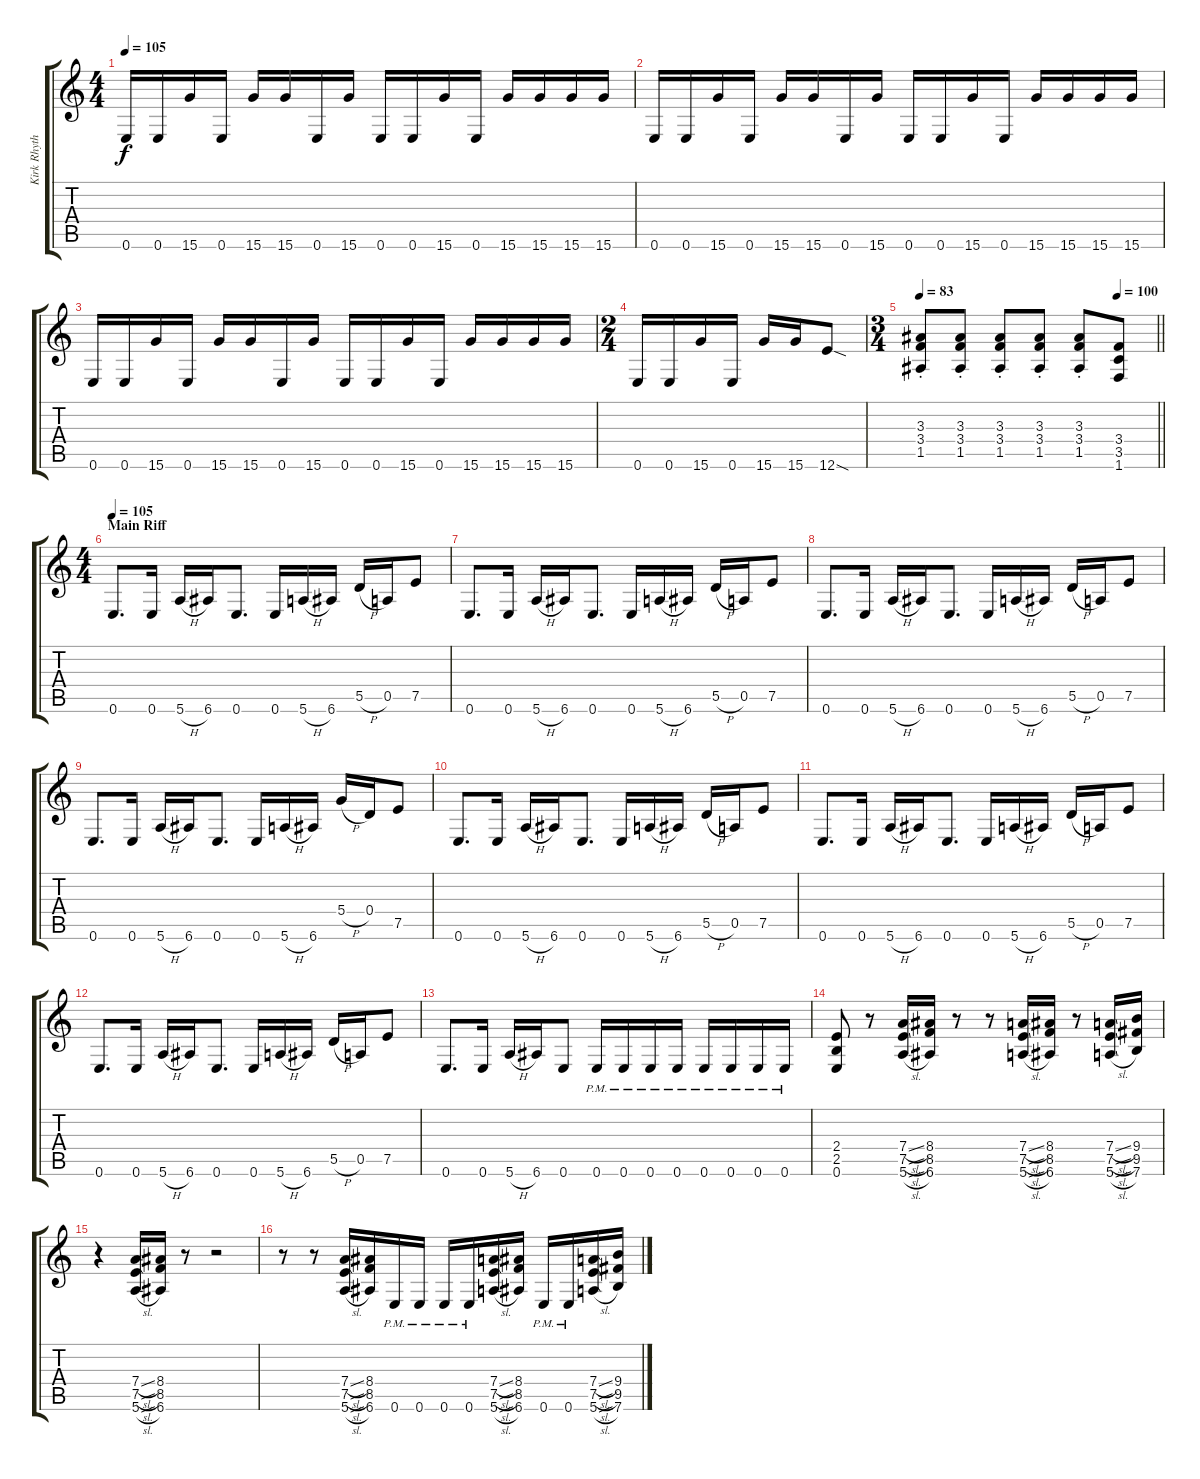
\track ("Kirk Rhythm" "Kirk Rhyth") {instrument distortionguitar}
\staff {score tabs}
\tuning (E4 B3 G3 D3 A2 E2) {hide}
\ts (4 4)
\tempo 105
\clef g2
\ks c
0.6.16{dy f} 0.6.16 15.6.16 0.6.16 15.6.16 15.6.16 0.6.16 15.6.16 0.6.16 0.6.16 15.6.16 0.6.16 15.6.16 15.6.16 15.6.16 15.6.16 |
0.6.16 0.6.16 15.6.16 0.6.16 15.6.16 15.6.16 0.6.16 15.6.16 0.6.16 0.6.16 15.6.16 0.6.16 15.6.16 15.6.16 15.6.16 15.6.16 |
0.6.16 0.6.16 15.6.16 0.6.16 15.6.16 15.6.16 0.6.16 15.6.16 0.6.16 0.6.16 15.6.16 0.6.16 15.6.16 15.6.16 15.6.16 15.6.16 |
\ts (2 4)
0.6.16 0.6.16 15.6.16 0.6.16 15.6.16 15.6.16 12.6{sod}.8 |
\ts (3 4)
\tempo 83
\tempo (100 0.8333333333333334)
\barLineRight lightlight
(3.3{st} 3.4{st} 1.5{st}).8 (3.3{st} 3.4{st} 1.5{st}).8 (3.3{st} 3.4{st} 1.5{st}).8 (3.3{st} 3.4{st} 1.5{st}).8 (3.3{st} 3.4{st} 1.5{st}).8 (3.4 3.5 1.6).8 |
\ts (4 4)
\section ("" "Main Riff")
\tempo 105
0.6.8{d} 0.6.16 5.6{h}.16 6.6.16 0.6.8{d} 0.6.16 5.6{h}.16 6.6.16 5.5{h}.16 0.5.16 7.5.8 |
0.6.8{d} 0.6.16 5.6{h}.16 6.6.16 0.6.8{d} 0.6.16 5.6{h}.16 6.6.16 5.5{h}.16 0.5.16 7.5.8 |
0.6.8{d} 0.6.16 5.6{h}.16 6.6.16 0.6.8{d} 0.6.16 5.6{h}.16 6.6.16 5.5{h}.16 0.5.16 7.5.8 |
0.6.8{d} 0.6.16 5.6{h}.16 6.6.16 0.6.8{d} 0.6.16 5.6{h}.16 6.6.16 5.4{h}.16 0.4.16 7.5.8 |
0.6.8{d} 0.6.16 5.6{h}.16 6.6.16 0.6.8{d} 0.6.16 5.6{h}.16 6.6.16 5.5{h}.16 0.5.16 7.5.8 |
0.6.8{d} 0.6.16 5.6{h}.16 6.6.16 0.6.8{d} 0.6.16 5.6{h}.16 6.6.16 5.5{h}.16 0.5.16 7.5.8 |
0.6.8{d} 0.6.16 5.6{h}.16 6.6.16 0.6.8{d} 0.6.16 5.6{h}.16 6.6.16 5.5{h}.16 0.5.16 7.5.8 |
0.6.8{d} 0.6.16 5.6{h}.16 6.6.16 0.6.8 0.6{pm}.16 0.6{pm}.16 0.6{pm}.16 0.6{pm}.16 0.6{pm}.16 0.6{pm}.16 0.6{pm}.16 0.6{pm}.16 |
(2.4 2.5 0.6).8 r.8 (7.4{sl} 7.5{sl} 5.6{sl}).16 (8.4 8.5 6.6).16 r.8 r.8 (7.4{sl} 7.5{sl} 5.6{sl}).16 (8.4 8.5 6.6).16 r.8 (7.4{sl} 7.5{sl} 5.6{sl}).16 (9.4 9.5 7.6).16 |
r.4 (7.4{sl} 7.5{sl} 5.6{sl}).16 (8.4 8.5 6.6).16 r.8 r.2 |
r.8 r.8 (7.4{sl} 7.5{sl} 5.6{sl}).16 (8.4 8.5 6.6).16 0.6{pm}.16 0.6{pm}.16 0.6{pm}.16 0.6{pm}.16 (7.4{sl} 7.5{sl} 5.6{sl}).16 (8.4 8.5 6.6).16 0.6{pm}.16 0.6{pm}.16 (7.4{sl} 7.5{sl} 5.6{sl}).16 (9.4 9.5 7.6).16
